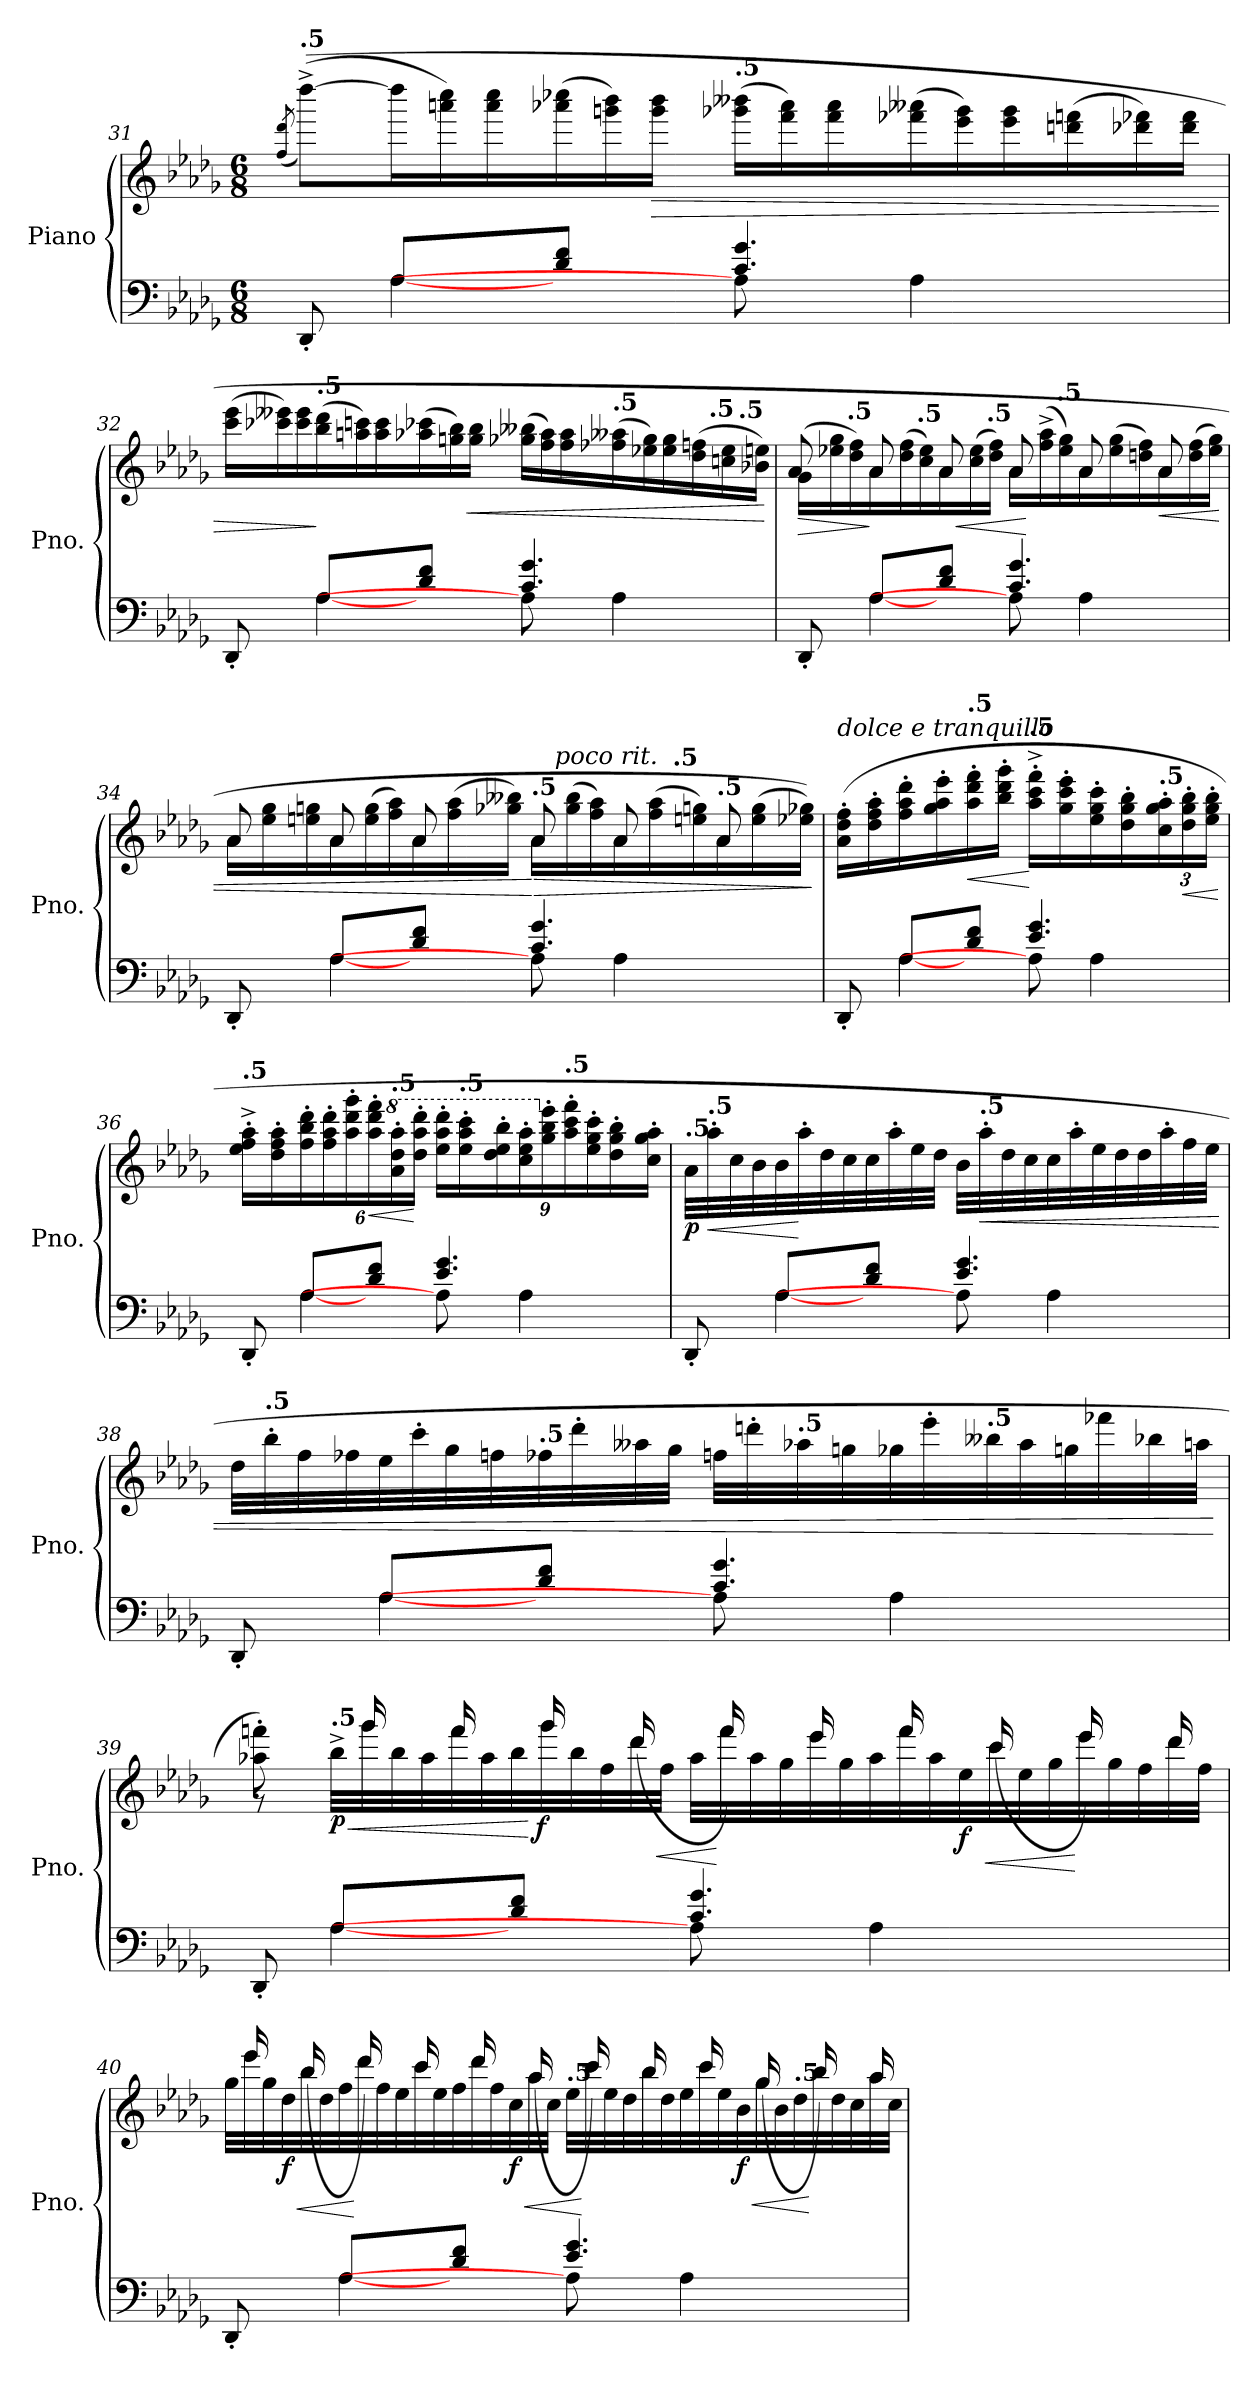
**kern	**kern	**dynam
*part1	*part1	*part1
*staff2	*staff1	*staff1/2
*I"Piano	*	*
*I'Pno.	*	*
!!LO:LB:g=z
*clefF4	*clefG2	*
*k[b-e-a-d-g-]	*k[b-e-a-d-g-]	*
*M6/8	*M6/8	*
*MM42	*MM42	*
=31	=31	=31
.	(>8qff/ 8qddd-/	.
*^	*	*
!	!	!LO:TX:a:B:t=.5	!
8DD-'/	8ryy	(([8dddd-^\L)	.
*	*	*Xtuplet	*
4A-\	[8A-/L	24dddd-\L]	.
.	.	24aaan\ 24cccc\)	.
.	.	24aaa\ 24cccc\	.
*	*	*MM45	*
.	8d-/ 8f/J	(24aaa-X\ 24cccc-X\	.
.	.	24gggn\ 24bbb-\)	.
!	!	!	!LO:HP:b
.	.	24ggg\ 24bbb-\JJ	>
*	*	*MM47	*
!	!	!LO:TX:a:B:t=.5	!
8A-\]	4.c/ 4.g-/	(24ggg-X\ 24bbb--X\LL	.
.	.	24fff\ 24aaa-\)	.
.	.	24fff\ 24aaa-\	.
*	*	*MM50	*
4A-\	.	(24fff-X\ 24aaa--X\	.
.	.	24eee-\ 24ggg-\)	.
.	.	24eee-\ 24ggg-\	.
.	.	(24dddn\ 24fffn\	.
.	.	24ddd-X\ 24fff-X\)	.
.	.	24ddd-\ 24fff-\JJ	.
=32	=32	=32	=32
*	*	*MM45	*
8DD-'/	8ryy	(24ccc\ 24eee-\LL	.
.	.	24ccc-X\ 24eee--X\)	.
.	.	24ccc-\ 24eee--\	.
*	*	*MM47	*
!	!	!LO:TX:a:B:t=.5	!
4A-\	[8A-/L	(24bb-\ 24ddd-\	]
.	.	24aan\ 24cccn\)	.
.	.	24aa\ 24ccc\	.
*	*	*MM50	*
.	8d-/ 8f/J	(24aa-X\ 24ccc-X\	.
.	.	24ggn\ 24bb-\)	.
!	!	!	!LO:HP:b
.	.	24gg\ 24bb-\JJ	<
8A-\]	4.c/ 4.g-/	(24gg-X\ 24bb--X\LL	.
.	.	24ff\ 24aa-\)	.
.	.	24ff\ 24aa-\	.
*	*	*MM47	*
!	!	!LO:TX:a:B:t=.5	!
4A-\	.	(24ff-X\ 24aa--X\	.
.	.	24ee-X\ 24gg-\)	.
.	.	24ee-\ 24gg-\	.
*	*	*MM45	*
.	.	(24dd-\ 24ffn\	.
*	*	*MM42	*
!	!	!LO:TX:a:B:t=.5	!
.	.	24ccn\ 24ee-\	.
*	*	*MM32	*
!	!	!LO:TX:a:B:t=.5	!
.	.	24b-X\ 24een\JJ)	.
*v	*v	*	*
.	.	[
!!LO:PB:g=z
=33	=33	=33
*	*MM40	*
*^	*	*
!	!	!	!LO:HP:b
*	*	*^	*
8DD-'/	8ryy	(>24g-\LL	8a-/	>
.	.	24ee-X\ 24gg-\	.	.
*	*	*MM42	*	*
!	!	!LO:TX:a:B:t=.5	!	!
.	.	24dd-\ 24ff\)	.	.
4A-\	[8A-/L	24a-\	8a-/	]
.	.	(>24dd-\ 24ff\	.	.
*	*	*MM47	*	*
!	!	!LO:TX:a:B:t=.5	!	!
.	.	24cc\ 24ee-\)	.	.
.	8d-/ 8f/J	24a-\	8a-/	.
!	!	!	!	!LO:HP:b
.	.	(>24cc\ 24ee-\	.	<
*	*	*MM42	*	*
!	!	!LO:TX:a:B:t=.5	!	!
.	.	24dd-\ 24ff\JJ)	.	.
8A-\]	4.c/ 4.g-/	24a-\LL	8a-/	.
.	.	(>24ff\^ 24aa-\^	.	[
*	*	*MM47	*	*
!	!	!LO:TX:a:B:t=.5	!	!
.	.	24ee-\ 24gg-\)	.	.
4A-\	.	24a-\	8a-/	.
.	.	(>24ee-\ 24gg-\	.	.
*	*	*MM50	*	*
.	.	24ddn\ 24ff\)	.	.
!	!	!	!	!LO:HP:b
.	.	24a-\	8a-/	<
.	.	(>24dd\ 24ff\	.	.
.	.	24ee-\ 24gg-\JJ)	.	.
=34	=34	=34	=34	=34
8DD-'/	8ryy	24a-\LL	8a-/	.
.	.	24ee-\ 24gg-\	.	.
.	.	24een\ 24ggn\	.	.
4A-\	[8A-/L	24a-\	8a-/	.
.	.	(>24ee\ 24gg\	.	.
.	.	24ff\ 24aa-\)	.	.
.	8d-/ 8f/J	24a-\	8a-/	.
.	.	(>24ff\ 24aa-\	.	.
.	.	24gg-X\ 24bb--X\JJ)	.	.
*	*	*MM47	*	*
!	!	!LO:TX:a:B:t=.5	!	!
!	!	!	!	!LO:HP:n=1:b
8A-\]	4.c/ 4.g-/	24a-\LL	8a-/	[ >
!	!	!LO:TX:a:i:t=poco rit.	!	!
.	.	(>24gg-\ 24bb--\	.	.
.	.	24ff\ 24aa-\)	.	.
*	*	*MM45	*	*
4A-\	.	24a-\	8a-/	.
.	.	(>24ff\ 24aa-\	.	.
*	*	*MM42	*	*
!	!	!LO:TX:a:B:t=.5	!	!
.	.	24een\ 24ggn\)	.	.
*	*	*MM37	*	*
!	!	!LO:TX:a:B:t=.5	!	!
.	.	24a-\	8a-/	.
*	*	*MM30	*	*
.	.	(>24ee\ 24gg\	.	.
*	*	*MM20	*	*
.	.	24ee-X\ 24gg-X\JJ))	.	.
*v	*v	*	*	*
*	*v	*v	*
.	.	]
!!LO:LB:g=z
=35	=35	=35
*	*MM35	*
*^	*	*
!	!	!LO:TX:a:i:t=dolce e tranquillo	!
!	!	!	!LO:DY:b
8DD-'/	8ryy	(16a-\' 16dd-\' 16ff\'LL	other-dynamics
*	*	*MM40	*
.	.	16dd-\' 16ff\' 16aa-\'	.
*	*	*MM45	*
4A-\	[8A-/L	16ff\' 16aa-\' 16ddd-\'	.
.	.	16gg-\' 16aa-\' 16eee-\'	.
*	*	*MM47	*
!	!	!LO:TX:a:B:t=.5	!
!	!	!	!LO:HP:b
.	8d-/ 8f/J	16aa-\' 16ddd-\' 16fff\'	<
.	.	16bb-\' 16ddd-\' 16ggg-\'JJ	.
*	*	*MM37	*
!	!	!LO:TX:a:B:t=.5	!
8A-\]	4.e-/ 4.g-/	16aa-\^' 16ccc\^' 16fff\^'LL	[
*	*	*MM40	*
.	.	16gg-\' 16ccc\' 16eee-\'	.
*	*	*MM45	*
!	!	!	!LO:DY:b
4A-\	.	16ee-\' 16gg-\' 16ccc\'	other-dynamics
.	.	16dd-\' 16gg-\' 16bb-\'	.
*	*	*tuplet	*
*	*	*Xbrackettup	*
*	*	*MM42	*
!	!	!LO:TX:a:B:t=.5	!
.	.	24cc\' 24gg-\' 24aa-\'	.
!	!	!	!LO:HP:b
.	.	24dd-\' 24gg-\' 24bb-\'	<
*	*	*MM35	*
.	.	24ee-\' 24gg-\' 24bb-\'JJ	.
*v	*v	*	*
.	.	[
=36	=36	=36
*	*MM37	*
*^	*	*
!	!	!LO:TX:a:B:t=.5	!
8DD-'/	8ryy	16ee-\'^ 16ff\'^ 16aa-\'^LL	.
.	.	16dd-\' 16ff\' 16aa-\'	.
!	!	!	!LO:DY:b
4A-\	[8A-/L	24ff\' 24bb-\' 24ddd-\'	other-dynamics
.	.	24ff\' 24aa-\' 24ddd-\'	.
*	*	*MM40	*
.	.	24aa-\' 24ddd-\' 24ggg-\'	.
!	!	!	!LO:HP:b
.	8d-/ 8f/J	24aa-\' 24ddd-\' 24fff\'	<
*	*	*8va	*
*	*	*MM37	*
!	!	!LO:TX:a:B:t=.5	!
.	.	24aa-\' 24ddd-\' 24aaa-\'	.
.	.	24ddd-\' 24aaa-\' 24dddd-\'JJ	[
*	*	*MM30	*
8A-\]	4.e-/ 4.g-/	24eee-\' 24aaa-\' 24dddd-\'LL	.
*	*	*MM37	*
!	!	!LO:TX:a:B:t=.5	!
.	.	24eee-\' 24aaa-\' 24cccc\'	.
!	!	!	!LO:DY:b
.	.	24ddd-\' 24eee-\' 24bbb-\'	other-dynamics
*	*	*MM40	*
4A-\	.	24ccc\' 24eee-\' 24aaa-\'	.
*	*	*X8va	*
.	.	24gg-\' 24bb-\' 24eee-\'	.
*	*	*MM37	*
!	!	!LO:TX:a:B:t=.5	!
.	.	24aa-\' 24ccc\' 24fff\'	.
*	*	*MM35	*
.	.	24ee-\' 24gg-\' 24ccc\'	.
*	*	*MM30	*
.	.	24dd-\' 24gg-\' 24bb-\'	.
*	*	*MM20	*
.	.	24cc\' 24gg-\' 24aa-\'JJ	.
!!LO:LB:g=z
=37	=37	=37	=37
*	*	*MM37	*
!	!	!LO:TX:a:B:t=.5	!
!	!	!	!LO:DY:b
8DD-'/	8ryy	32a-\LLL	p
*	*	*MM47	*
!	!	!LO:TX:a:B:t=.5	!
!	!	!	!LO:HP:b
.	.	32aa-'\	<
.	.	32cc\	.
.	.	32b-\	.
*	*	*MM50	*
4A-\	[8A-/L	32b-\	.
.	.	32aa-'\	[
.	.	32dd-\	.
.	.	32cc\	.
.	8d-/ 8f/J	32cc\	.
.	.	32aa-'\	.
.	.	32ee-\	.
.	.	32dd-\JJJ	.
*	*	*MM45	*
8A-\]	4.e-/ 4.g-/	32b-\LLL	.
*	*	*MM47	*
!	!	!LO:TX:a:B:t=.5	!
!	!	!	!LO:HP:b
.	.	32aa-'\	<
.	.	32dd-\	.
.	.	32cc\	.
*	*	*MM50	*
4A-\	.	32cc\	.
.	.	32aa-'\	.
.	.	32ee-\	.
.	.	32dd-\	.
.	.	32dd-\	.
.	.	32aa-'\	.
.	.	32ff\	.
.	.	32ee-\JJJ	.
=38	=38	=38	=38
*	*	*MM45	*
8DD-'/	8ryy	32dd-\LLL	.
*	*	*MM47	*
!	!	!LO:TX:a:B:t=.5	!
.	.	32bb-'\	.
.	.	32ff\	.
.	.	32ff-X\	.
*	*	*MM50	*
4A-\	[8A-/L	32ee-\	.
.	.	32ccc'\	.
.	.	32gg-\	.
.	.	32ffn\	.
*	*	*MM52	*
!	!	!LO:TX:a:B:t=.5	!
.	8d-/ 8f/J	32ff-X\	.
.	.	32ddd-'\	.
.	.	32aa--X\	.
.	.	32gg-\JJJ	.
*	*	*MM55	*
8A-\]	4.c/ 4.g-/	32ffn\LLL	.
.	.	32dddn'\	.
*	*	*MM52	*
!	!	!LO:TX:a:B:t=.5	!
.	.	32aa-X\	.
.	.	32ggn\	.
*	*	*MM50	*
4A-\	.	32gg-X\	.
.	.	32eee-'\	.
*	*	*MM47	*
!	!	!LO:TX:a:B:t=.5	!
.	.	32bb--X\	.
.	.	32aa-\	.
*	*	*MM45	*
.	.	32ggn\	.
*	*	*MM40	*
.	.	32fff-X\	.
*	*	*MM35	*
.	.	32bb-X\	.
*	*	*MM25	*
.	.	32aan\JJJ	.
*v	*v	*	*
.	.	[
!!LO:LB:g=z
=39	=39	=39
*	*MM40	*
*^	*^	*
!	!	!	!	!LO:DY:b
8DD-'/	8ryy	8aa-X\' 8fffn\')	8r	other-dynamics
*	*	*Xtuplet	*	*
*	*	*MM47	*	*
!	!	!LO:TX:a:B:t=.5	!	!
!	!	!	!	!LO:HP:b
!	!	!	!	!LO:DY:n=1:b
4A-\	[8A-/L	48bb-^\LLL	48ryy	< p
.	.	48ggg-\	24ggg-/	.
.	.	48bb-\	.	.
.	.	48aa-\	48ryy	.
.	.	48fff\	24fff/	.
.	.	48aa-\	.	.
.	8d-/ 8f/J	48bb-\	48ryy	.
!	!	!	!	!LO:DY:n=2:b
.	.	48ggg-\	24ggg-/	[ f
.	.	48bb-\	.	.
.	.	48ff\	48ryy	.
.	.	48ddd-\	(24ddd-/	.
!	!	!	!	!LO:HP:b
.	.	48ff\JJJ	.	<
*	*	*MM50	*	*
8A-\]	4.c/ 4.g-/	48aa-\LLL	48ryy	.
.	.	48fff\	24fff/)	[
.	.	48aa-\	.	.
.	.	48gg-\	48ryy	.
.	.	48eee-\	24eee-/	.
.	.	48gg-\	.	.
4A-\	.	48aa-\	48ryy	.
.	.	48fff\	24fff/	.
.	.	48aa-\	.	.
!	!	!	!	!LO:DY:n=3:b
.	.	48ee-\	48ryy	f
!	!	!	!	!LO:HP:b
.	.	48ccc\	(>24ccc/	<
.	.	48ee-\	.	.
.	.	48gg-\	48ryy	.
.	.	48eee-\	24eee-/)	[
.	.	48gg-\	.	.
.	.	48ff\	48ryy	.
.	.	48ddd-\	24ddd-/	.
.	.	48ff\JJJ	.	.
!!LO:LB:g=z	!!
=40	=40	=40	=40	=40
8DD-'/	8ryy	48gg-\LLL	48ryy	.
.	.	48eee-\	24eee-/	.
.	.	48gg-\	.	.
!	!	!	!	!LO:DY:b
.	.	48dd-\	48ryy	f
!	!	!	!	!LO:HP:b
.	.	48bb-\	(24bb-/	<
.	.	48dd-\	.	.
4A-\	[8A-/L	48ff\	48ryy	.
.	.	48ddd-\	24ddd-/)	[
.	.	48ff\	.	.
.	.	48ee-\	48ryy	.
.	.	48ccc\	24ccc/	.
.	.	48ee-\	.	.
.	8d-/ 8f/J	48ff\	48ryy	.
.	.	48ddd-\	24ddd-/	.
.	.	48ff\	.	.
!	!	!	!	!LO:DY:b
.	.	48cc\	48ryy	f
!	!	!	!	!LO:HP:b
.	.	48aa-\	(24aa-/	<
.	.	48cc\JJJ	.	.
*	*	*MM47	*	*
!	!	!LO:TX:a:B:t=.5	!	!
8A-\]	4.e-/ 4.g-/	48ee-\LLL	48ryy	.
.	.	48ccc\	24ccc/)	[
.	.	48ee-\	.	.
.	.	48dd-\	48ryy	.
.	.	48bb-\	24bb-/	.
.	.	48dd-\	.	.
4A-\	.	48ee-\	48ryy	.
.	.	48ccc\	24ccc/	.
.	.	48ee-\	.	.
!	!	!	!	!LO:DY:b
.	.	48b-\	48ryy	f
!	!	!	!	!LO:HP:b
.	.	48gg-\	(24gg-/	<
.	.	48b-\	.	.
*	*	*MM42	*	*
!	!	!LO:TX:a:B:t=.5	!	!
.	.	48dd-\	48ryy	.
.	.	48bb-\	24bb-/)	[
.	.	48dd-\	.	.
*	*	*MM40	*	*
.	.	48cc\	48ryy	.
.	.	48aa-\	24aa-/	.
.	.	48cc\JJJ	.	.
*v	*v	*	*	*
*	*v	*v	*
=	=	=
*-	*-	*-
